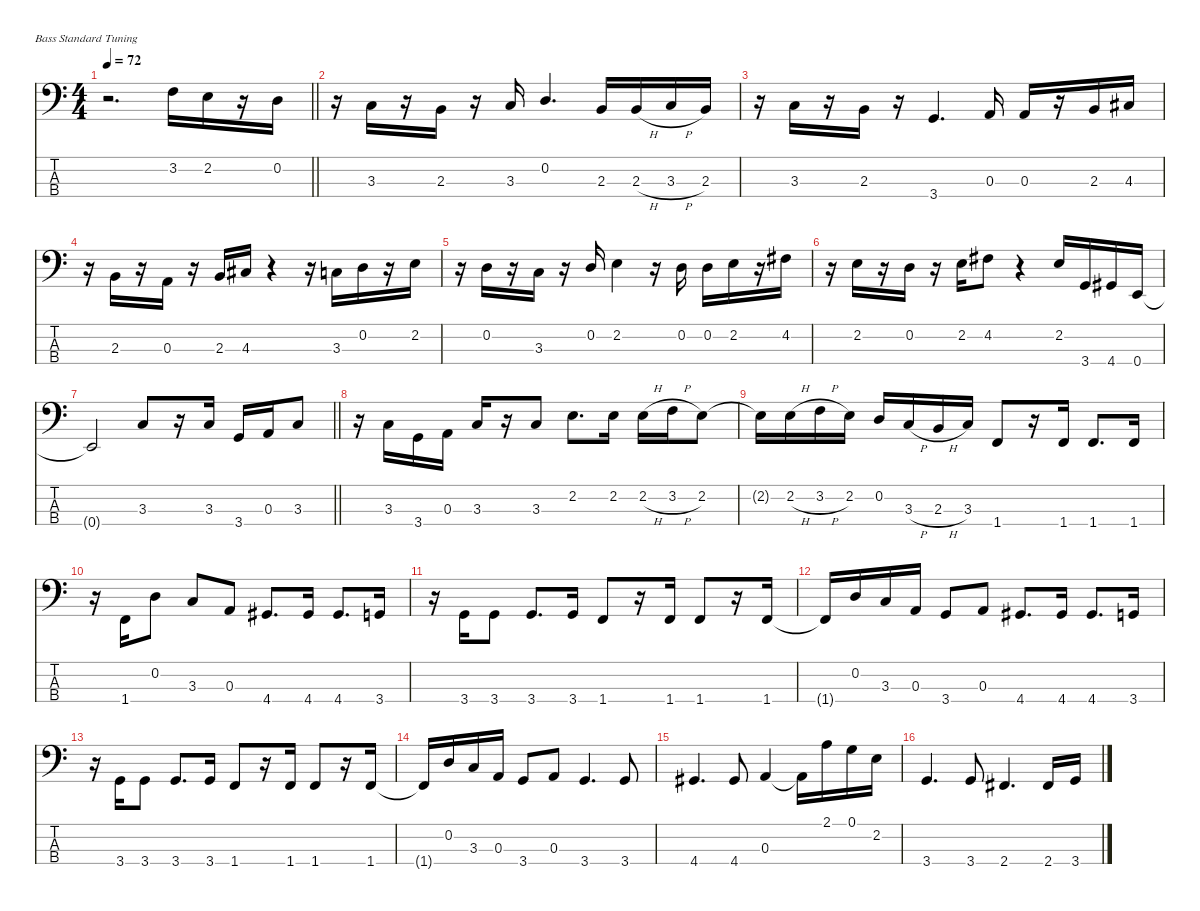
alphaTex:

\defaultSystemsLayout 4
\hideDynamics
\bracketExtendMode nobrackets
\singleTrackTrackNamePolicy hidden
\multiTrackTrackNamePolicy hidden
\otherSystemsTrackNameOrientation horizontal
\track ("Bass" "el.bs.") {instrument electricbassfinger}
\staff {score tabs}
\tuning (G2 D2 A1 E1)
\ts (4 4)
\tempo 72
\clef f4
\barLineRight lightlight
\ks c
r.2{d dy fff beam Down} 3.2.16{dy f beam Down} 2.2.16{beam Down} r.16{beam Down} 0.2.16{beam Down} |
r.16{beam Down} 3.3.16{beam Up} r.16{beam Up} 2.3.16{beam Up} r.16{beam Up} 3.3.16{beam Up} 0.2.4{d beam Up} 2.3.16{beam Up} 2.3{h}.16{beam Up} 3.3{h}.16{beam Up} 2.3.16{beam Up} |
r.16{beam Down} 3.3.16{beam Up} r.16{beam Up} 2.3.16{beam Up} r.16{beam Up} 3.4.4{d beam Up} 0.3.16{beam Up} 0.3.16{beam Up} r.16{beam Up} 2.3.16{beam Up} 4.3{acc #}.16{beam Up} |
r.16{beam Down} 2.3.16{beam Up} r.16{beam Up} 0.3.16{beam Up} r.16{beam Up} 2.3.16{beam Up} 4.3{acc #}.16{beam Up} r.4{beam Up} r.16{beam Up} 3.3.16{beam Down} 0.2.16{beam Down} r.16{beam Down} 2.2.16{beam Down} |
r.16{beam Down} 0.2.16{beam Up} r.16{beam Up} 3.3.16{beam Up} r.16{beam Up} 0.2.16{beam Up} 2.2.4{beam Down} r.16{beam Down} 0.2.16{beam Down} 0.2.16{beam Down} 2.2.16{beam Down} r.16{beam Down} 4.2{acc #}.16{beam Down} |
r.16{beam Down} 2.2.16{beam Down} r.16{beam Down} 0.2.16{beam Down} r.16{beam Down} 2.2.16{beam Down} 4.2{acc #}.8{beam Down} r.4{beam Down} 2.2.16{dy fff beam Up} 3.4.16{beam Up} 4.4{acc #}.16{beam Up} 0.4.16{beam Up} |
\barLineRight lightlight
0.4{t}.2{dy f beam Up} 3.3.8{dy fff beam Up} r.16{beam Up} 3.3.16{beam Up} 3.4.16{beam Up} 0.3.16{beam Up} 3.3.8{beam Up} |
r.16{beam Down} 3.3.16{beam Up} 3.4.16{beam Up} 0.3.16{beam Up} 3.3.16{beam Up} r.16{beam Up} 3.3.8{beam Up} 2.2.8{d beam Down} 2.2.16{beam Down} 2.2{h}.16{beam Down} 3.2{h}.16{beam Down} 2.2.8{beam Down} |
2.2{t}.16{dy f beam Down} 2.2{h}.16{dy fff beam Down} 3.2{h}.16{beam Down} 2.2.16{beam Down} 0.2.16{beam Up} 3.3{h}.16{beam Up} 2.3{h}.16{beam Up} 3.3.16{beam Up} 1.4.8{beam Up} r.16{beam Up} 1.4.16{beam Up} 1.4.8{d beam Up} 1.4.16{beam Up} |
r.16{beam Down} 1.4.16{beam Up} 0.2.8{beam Up} 3.3.8{beam Up} 0.3.8{beam Up} 4.4{acc #}.8{d beam Up} 4.4{acc #}.16{beam Up} 4.4{acc #}.8{d beam Up} 3.4.16{beam Up} |
r.16{beam Down} 3.4.16{beam Up} 3.4.8{beam Up} 3.4.8{d beam Up} 3.4.16{beam Up} 1.4.8{beam Up} r.16{beam Up} 1.4.16{beam Up} 1.4.8{beam Up} r.16{beam Up} 1.4.16{beam Up} |
1.4{t}.16{dy f beam Up} 0.2.16{dy fff beam Up} 3.3.16{beam Up} 0.3.16{beam Up} 3.4.8{beam Up} 0.3.8{beam Up} 4.4{acc #}.8{d beam Up} 4.4{acc #}.16{beam Up} 4.4{acc #}.8{d beam Up} 3.4.16{beam Up} |
r.16{beam Down} 3.4.16{beam Up} 3.4.8{beam Up} 3.4.8{d beam Up} 3.4.16{beam Up} 1.4.8{beam Up} r.16{beam Up} 1.4.16{beam Up} 1.4.8{beam Up} r.16{beam Up} 1.4.16{beam Up} |
1.4{t}.16{dy f beam Up} 0.2.16{dy fff beam Up} 3.3.16{beam Up} 0.3.16{beam Up} 3.4.8{beam Up} 0.3.8{beam Up} 3.4.4{d beam Up} 3.4.8{beam Up} |
4.4{acc #}.4{d beam Up} 4.4{acc #}.8{beam Up} 0.3.4{beam Up} 0.3{t}.16{dy f beam Down} 2.1.16{dy fff beam Down} 0.1.16{beam Down} 2.2.16{beam Down} |
3.4.4{d beam Up} 3.4.8{beam Up} 2.4{acc #}.4{d beam Up} 2.4{acc #}.16{beam Up} 3.4.16{beam Up}
